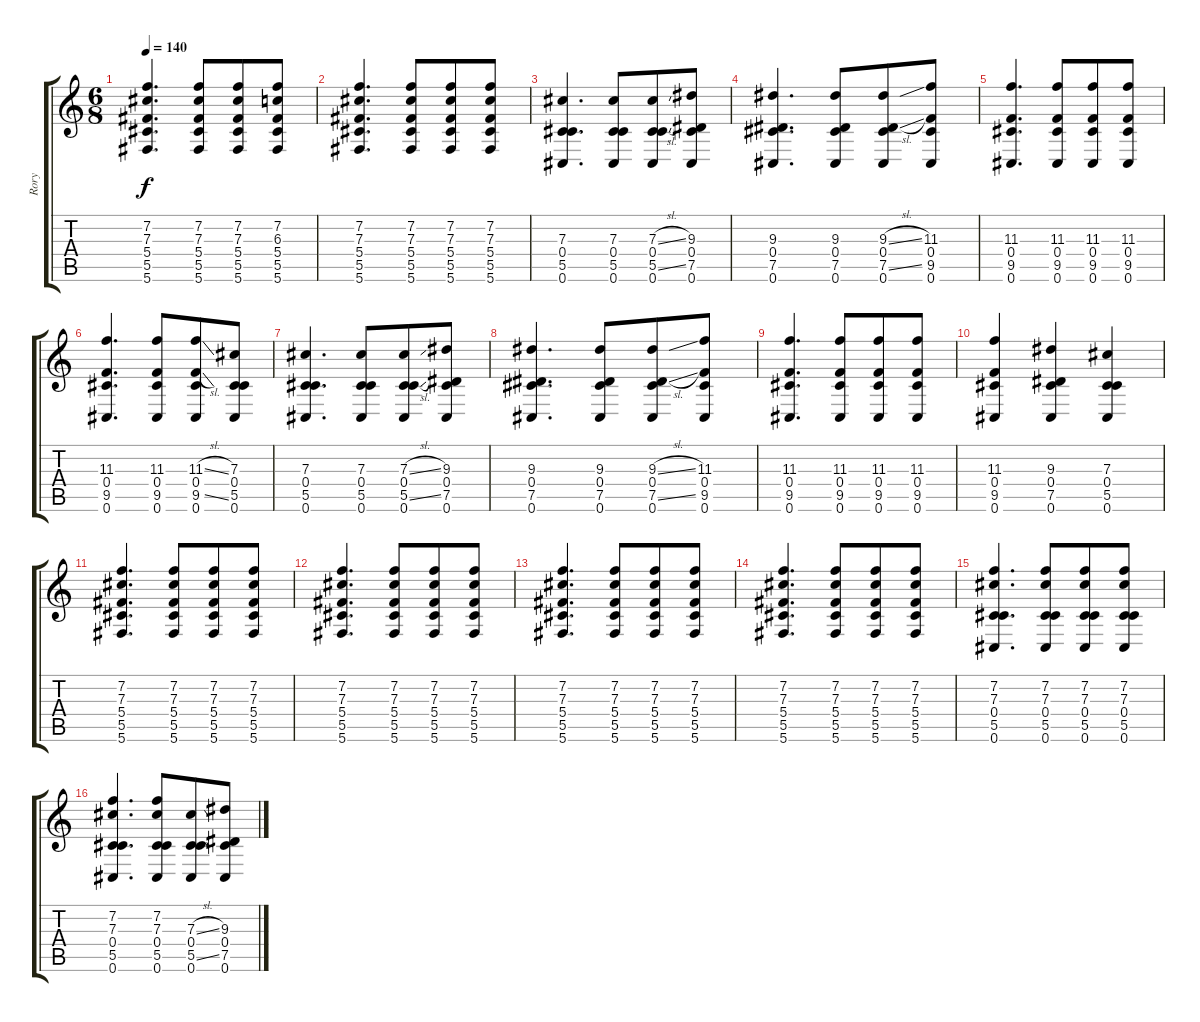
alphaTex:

\track ("Rory" "Rory") {instrument acousticguitarsteel}
\staff {score tabs}
\tuning (Eb4 Bb3 Gb3 Db3 Ab2 Db2) {hide}
\ts (6 8)
\tempo 140
\clef g2
\ks c
(7.2 7.3 5.4 5.5 5.6).4{d dy f} (7.2 7.3 5.4 5.5 5.6).8 (7.2 7.3 5.4 5.5 5.6).8 (7.2 6.3 5.4 5.5 5.6).8 |
(7.2 7.3 5.4 5.5 5.6).4{d} (7.2 7.3 5.4 5.5 5.6).8 (7.2 7.3 5.4 5.5 5.6).8 (7.2 7.3 5.4 5.5 5.6).8 |
(7.3 0.4 5.5 0.6).4{d} (7.3 0.4 5.5 0.6).8 (7.3{sl} 0.4 5.5{sl} 0.6).8 (9.3 0.4 7.5 0.6).8 |
(9.3 0.4 7.5 0.6).4{d} (9.3 0.4 7.5 0.6).8 (9.3{sl} 0.4 7.5{sl} 0.6).8 (11.3 0.4 9.5 0.6).8 |
(11.3 0.4 9.5 0.6).4{d} (11.3 0.4 9.5 0.6).8 (11.3 0.4 9.5 0.6).8 (11.3 0.4 9.5 0.6).8 |
(11.3 0.4 9.5 0.6).4{d} (11.3 0.4 9.5 0.6).8 (11.3{sl} 0.4 9.5{sl} 0.6).8 (7.3 0.4 5.5 0.6).8 |
(7.3 0.4 5.5 0.6).4{d} (7.3 0.4 5.5 0.6).8 (7.3{sl} 0.4 5.5{sl} 0.6).8 (9.3 0.4 7.5 0.6).8 |
(9.3 0.4 7.5 0.6).4{d} (9.3 0.4 7.5 0.6).8 (9.3{sl} 0.4 7.5{sl} 0.6).8 (11.3 0.4 9.5 0.6).8 |
(11.3 0.4 9.5 0.6).4{d} (11.3 0.4 9.5 0.6).8 (11.3 0.4 9.5 0.6).8 (11.3 0.4 9.5 0.6).8 |
(11.3 0.4 9.5 0.6).4 (9.3 0.4 7.5 0.6).4 (7.3 0.4 5.5 0.6).4 |
(7.2 7.3 5.4 5.5 5.6).4{d} (7.2 7.3 5.4 5.5 5.6).8 (7.2 7.3 5.4 5.5 5.6).8 (7.2 7.3 5.4 5.5 5.6).8 |
(7.2 7.3 5.4 5.5 5.6).4{d} (7.2 7.3 5.4 5.5 5.6).8 (7.2 7.3 5.4 5.5 5.6).8 (7.2 7.3 5.4 5.5 5.6).8 |
(7.2 7.3 5.4 5.5 5.6).4{d} (7.2 7.3 5.4 5.5 5.6).8 (7.2 7.3 5.4 5.5 5.6).8 (7.2 7.3 5.4 5.5 5.6).8 |
(7.2 7.3 5.4 5.5 5.6).4{d} (7.2 7.3 5.4 5.5 5.6).8 (7.2 7.3 5.4 5.5 5.6).8 (7.2 7.3 5.4 5.5 5.6).8 |
(7.2 7.3 0.4 5.5 0.6).4{d} (7.2 7.3 0.4 5.5 0.6).8 (7.2 7.3 0.4 5.5 0.6).8 (7.2 7.3 0.4 5.5 0.6).8 |
(7.2 7.3 0.4 5.5 0.6).4{d} (7.2 7.3 0.4 5.5 0.6).8 (7.3{sl} 0.4 5.5{sl} 0.6).8 (9.3 0.4 7.5 0.6).8
